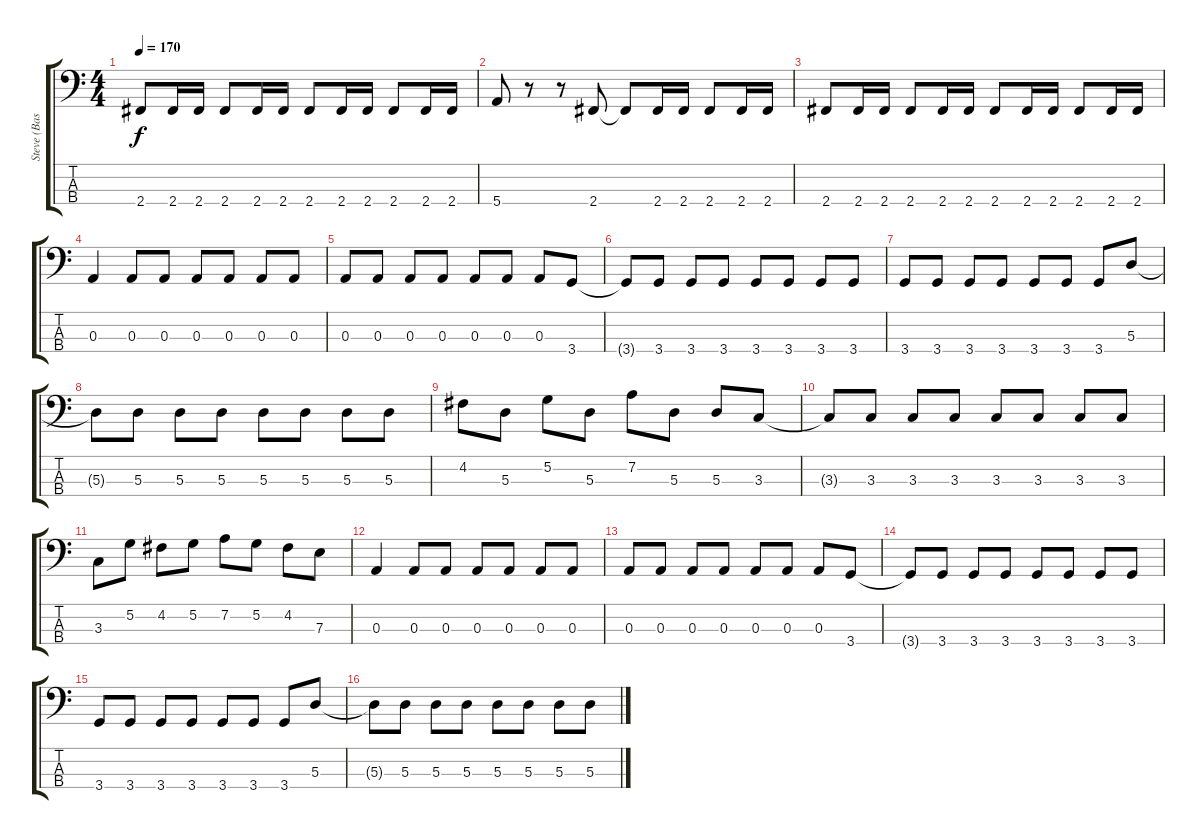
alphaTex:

\track ("Steve (Bass)" "Steve (Bas") {instrument electricbasspick}
\staff {score tabs}
\tuning (G2 D2 A1 E1) {hide}
\ts (4 4)
\tempo 170
\clef f4
\ks c
2.4.8{dy f} 2.4.16 2.4.16 2.4.8 2.4.16 2.4.16 2.4.8 2.4.16 2.4.16 2.4.8 2.4.16 2.4.16 |
5.4.8 r.8 r.8 2.4.8 2.4{t}.8 2.4.16 2.4.16 2.4.8 2.4.16 2.4.16 |
2.4.8 2.4.16 2.4.16 2.4.8 2.4.16 2.4.16 2.4.8 2.4.16 2.4.16 2.4.8 2.4.16 2.4.16 |
0.3.4 0.3.8 0.3.8 0.3.8 0.3.8 0.3.8 0.3.8 |
0.3.8 0.3.8 0.3.8 0.3.8 0.3.8 0.3.8 0.3.8 3.4.8 |
3.4{t}.8 3.4.8 3.4.8 3.4.8 3.4.8 3.4.8 3.4.8 3.4.8 |
3.4.8 3.4.8 3.4.8 3.4.8 3.4.8 3.4.8 3.4.8 5.3.8 |
5.3{t}.8 5.3.8 5.3.8 5.3.8 5.3.8 5.3.8 5.3.8 5.3.8 |
4.2.8 5.3.8 5.2.8 5.3.8 7.2.8 5.3.8 5.3.8 3.3.8 |
3.3{t}.8 3.3.8 3.3.8 3.3.8 3.3.8 3.3.8 3.3.8 3.3.8 |
3.3.8 5.2.8 4.2.8 5.2.8 7.2.8 5.2.8 4.2.8 7.3.8 |
0.3.4 0.3.8 0.3.8 0.3.8 0.3.8 0.3.8 0.3.8 |
0.3.8 0.3.8 0.3.8 0.3.8 0.3.8 0.3.8 0.3.8 3.4.8 |
3.4{t}.8 3.4.8 3.4.8 3.4.8 3.4.8 3.4.8 3.4.8 3.4.8 |
3.4.8 3.4.8 3.4.8 3.4.8 3.4.8 3.4.8 3.4.8 5.3.8 |
5.3{t}.8 5.3.8 5.3.8 5.3.8 5.3.8 5.3.8 5.3.8 5.3.8
